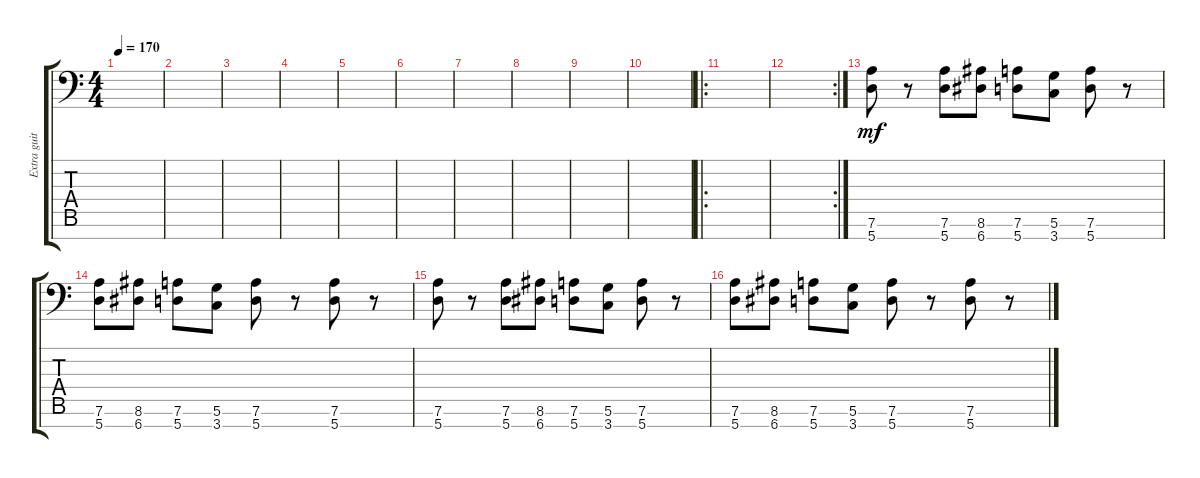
\track ("Extra guitar" "Extra guit") {instrument distortionguitar}
\staff {score tabs}
\tuning (D4 A3 F3 C3 G2 D2 A1) {hide}
\ts (4 4)
\tempo 170
\clef f4
\ks c
|
|
|
|
|
|
|
|
|
|
\ro
|
\rc 2
|
(7.6 5.7).8{dy mf} r.8 (7.6 5.7).8 (8.6 6.7).8 (7.6 5.7).8 (5.6 3.7).8 (7.6 5.7).8 r.8 |
(7.6 5.7).8 (8.6 6.7).8 (7.6 5.7).8 (5.6 3.7).8 (7.6 5.7).8 r.8 (7.6 5.7).8 r.8 |
(7.6 5.7).8 r.8 (7.6 5.7).8 (8.6 6.7).8 (7.6 5.7).8 (5.6 3.7).8 (7.6 5.7).8 r.8 |
(7.6 5.7).8 (8.6 6.7).8 (7.6 5.7).8 (5.6 3.7).8 (7.6 5.7).8 r.8 (7.6 5.7).8 r.8
